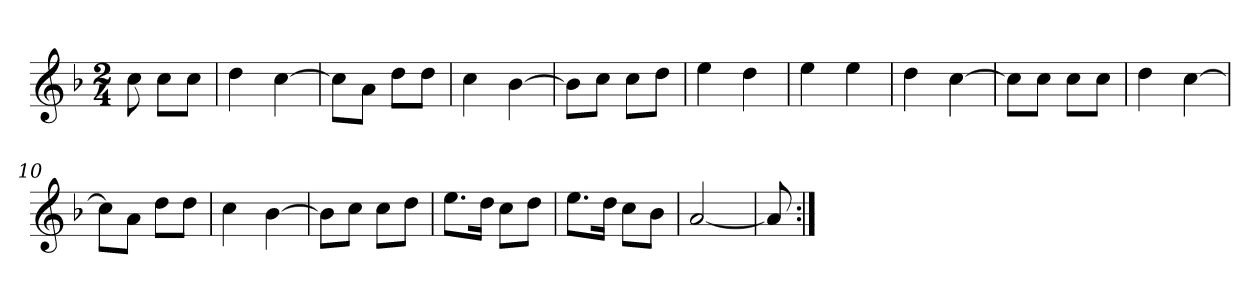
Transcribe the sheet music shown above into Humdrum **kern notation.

**kern
*part1
*staff1
*clefG2
*k[b-]
*F:
*M2/4
*MM125
=
8cc
8cc\L
8cc\J
=1
4dd
[4cc
=2
8cc\L]
8a\J
8dd\L
8dd\J
=3
4cc
[4b-
=4
8b-\L]
8cc\J
8cc\L
8dd\J
=5
4ee
4dd
=6
4ee
4ee
=7
4dd
[4cc
=8
8cc\L]
8cc\J
8cc\L
8cc\J
=9
4dd
[4cc
=10
8cc\L]
8a\J
8dd\L
8dd\J
=11
4cc
[4b-
=12
8b-\L]
8cc\J
8cc\L
8dd\J
=13
8.ee\L
16dd\Jk
8cc\L
8dd\J
=14
8.ee\L
16dd\Jk
8cc\L
8b-\J
=15
[2a
=18
8a]
=:|!
*-
